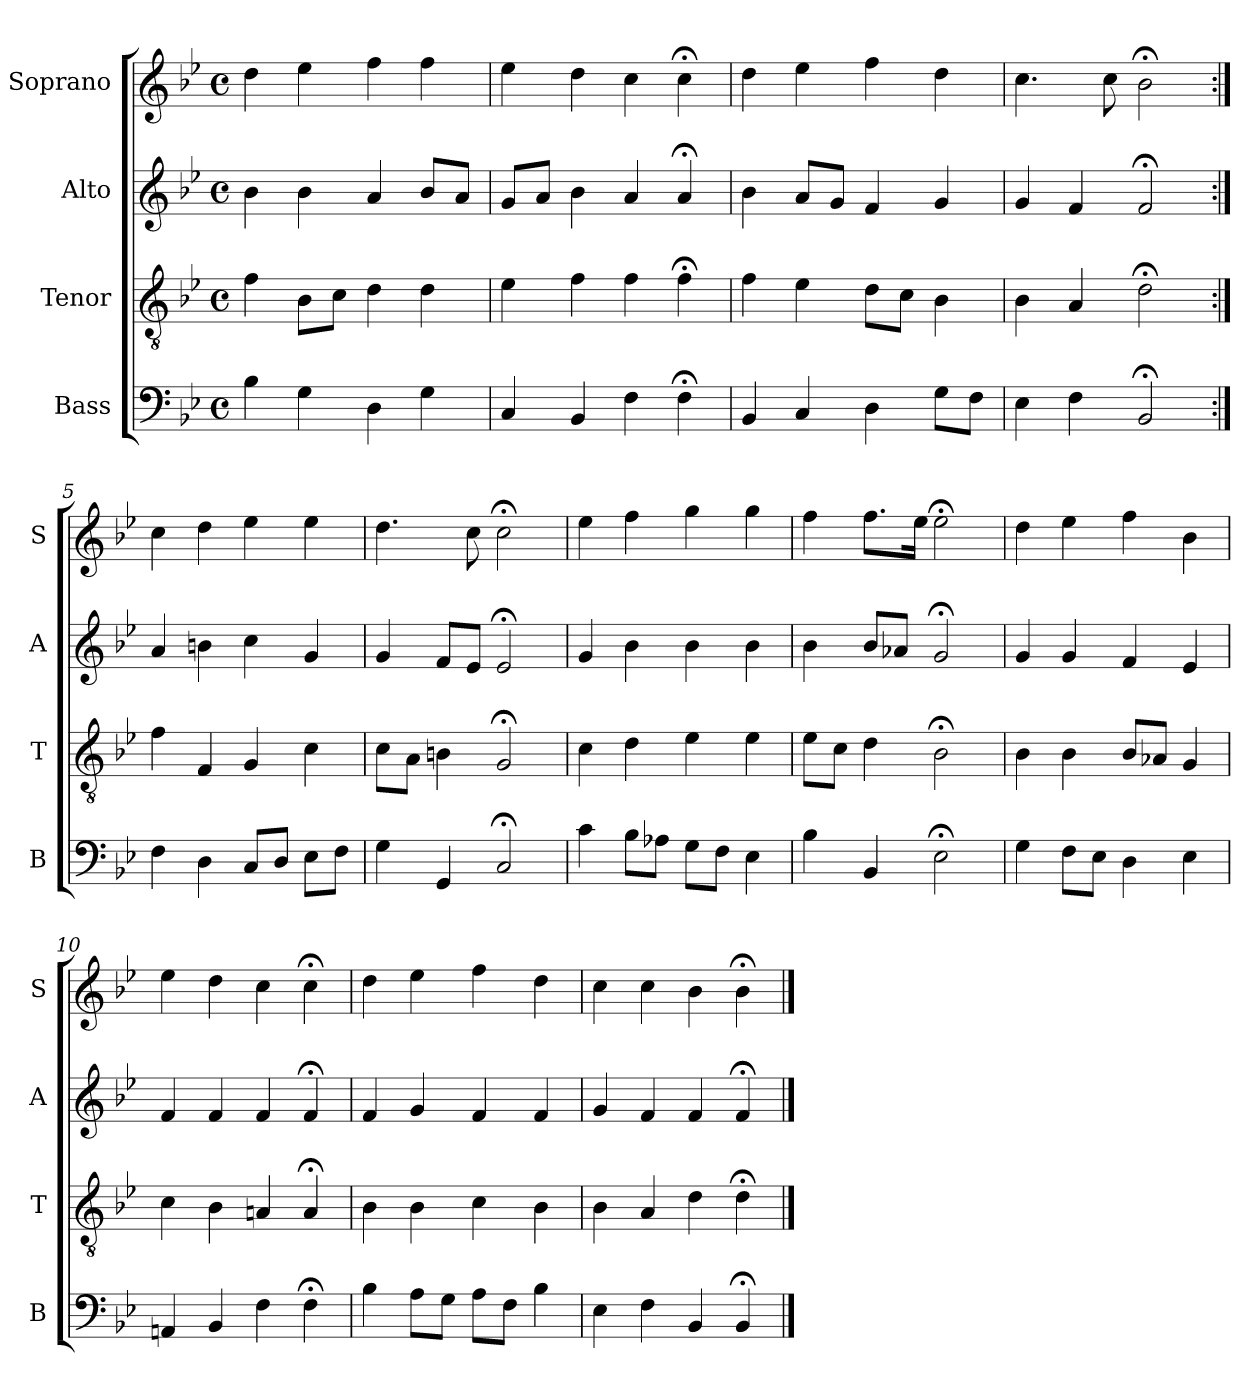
**kern	**kern	**kern	**kern
*part4	*part3	*part2	*part1
*staff4	*staff3	*staff2	*staff1
*I"Bass	*I"Tenor	*I"Alto	*I"Soprano
*I'B	*I'T	*I'A	*I'S
*clefF4	*clefGv2	*clefG2	*clefG2
*k[b-e-]	*k[b-e-]	*k[b-e-]	*k[b-e-]
*B-:	*B-:	*B-:	*B-:
*M4/4	*M4/4	*M4/4	*M4/4
*met(c)	*met(c)	*met(c)	*met(c)
*MM100	*MM100	*MM100	*MM100
=1	=1	=1	=1
4B-	4f	4b-	4dd
4G	8B-L	4b-	4ee-
.	8cJ	.	.
4D	4d	4a	4ff
4G	4d	8b-L	4ff
.	.	8aJ	.
=2	=2	=2	=2
4C	4e-	8gL	4ee-
.	.	8aJ	.
4BB-	4f	4b-	4dd
4F	4f	4a	4cc
4F;<	4f;<	4a;<	4cc;<
=3	=3	=3	=3
4BB-	4f	4b-	4dd
4C	4e-	8aL	4ee-
.	.	8gJ	.
4D	8dL	4f	4ff
.	8cJ	.	.
8GL	4B-	4g	4dd
8FJ	.	.	.
=4	=4	=4	=4
4E-	4B-	4g	4.cc
4F	4A	4f	.
.	.	.	8cc
2BB-;<	2d;<	2f;<	2b-;<
=5:|!	=5:|!	=5:|!	=5:|!
4F	4f	4a	4cc
4D	4F	4bn	4dd
8CL	4G	4cc	4ee-
8DJ	.	.	.
8E-L	4c	4g	4ee-
8FJ	.	.	.
=6	=6	=6	=6
4G	8cL	4g	4.dd
.	8AJ	.	.
4GG	4Bn	8fL	.
.	.	8e-J	8cc
2C;<	2G;<	2e-;<	2cc;<
=7	=7	=7	=7
4c	4c	4g	4ee-
8B-L	4d	4b-	4ff
8A-XJ	.	.	.
8GL	4e-	4b-	4gg
8FJ	.	.	.
4E-	4e-	4b-	4gg
=8	=8	=8	=8
4B-	8e-L	4b-	4ff
.	8cJ	.	.
4BB-	4d	8b-L	8.ffL
.	.	8a-XJ	.
.	.	.	16ee-Jk
2E-;<	2B-;<	2g;<	2ee-;<
=9	=9	=9	=9
4G	4B-	4g	4dd
8FL	4B-	4g	4ee-
8E-J	.	.	.
4D	8B-L	4f	4ff
.	8A-XJ	.	.
4E-	4G	4e-	4b-
=10	=10	=10	=10
4AAni	4ci	4fi	4ee-i
4BB-	4B-	4f	4dd
4F	4An	4f	4cc
4F;<	4A;<	4f;<	4cc;<
=11	=11	=11	=11
4B-	4B-	4f	4dd
8AL	4B-	4g	4ee-
8GJ	.	.	.
8AL	4c	4f	4ff
8FJ	.	.	.
4B-	4B-	4f	4dd
=12	=12	=12	=12
4E-	4B-	4g	4cc
4F	4A	4f	4cc
4BB-	4d	4f	4b-
4BB-;<	4d;<	4f;<	4b-;<
==	==	==	==
*-	*-	*-	*-
